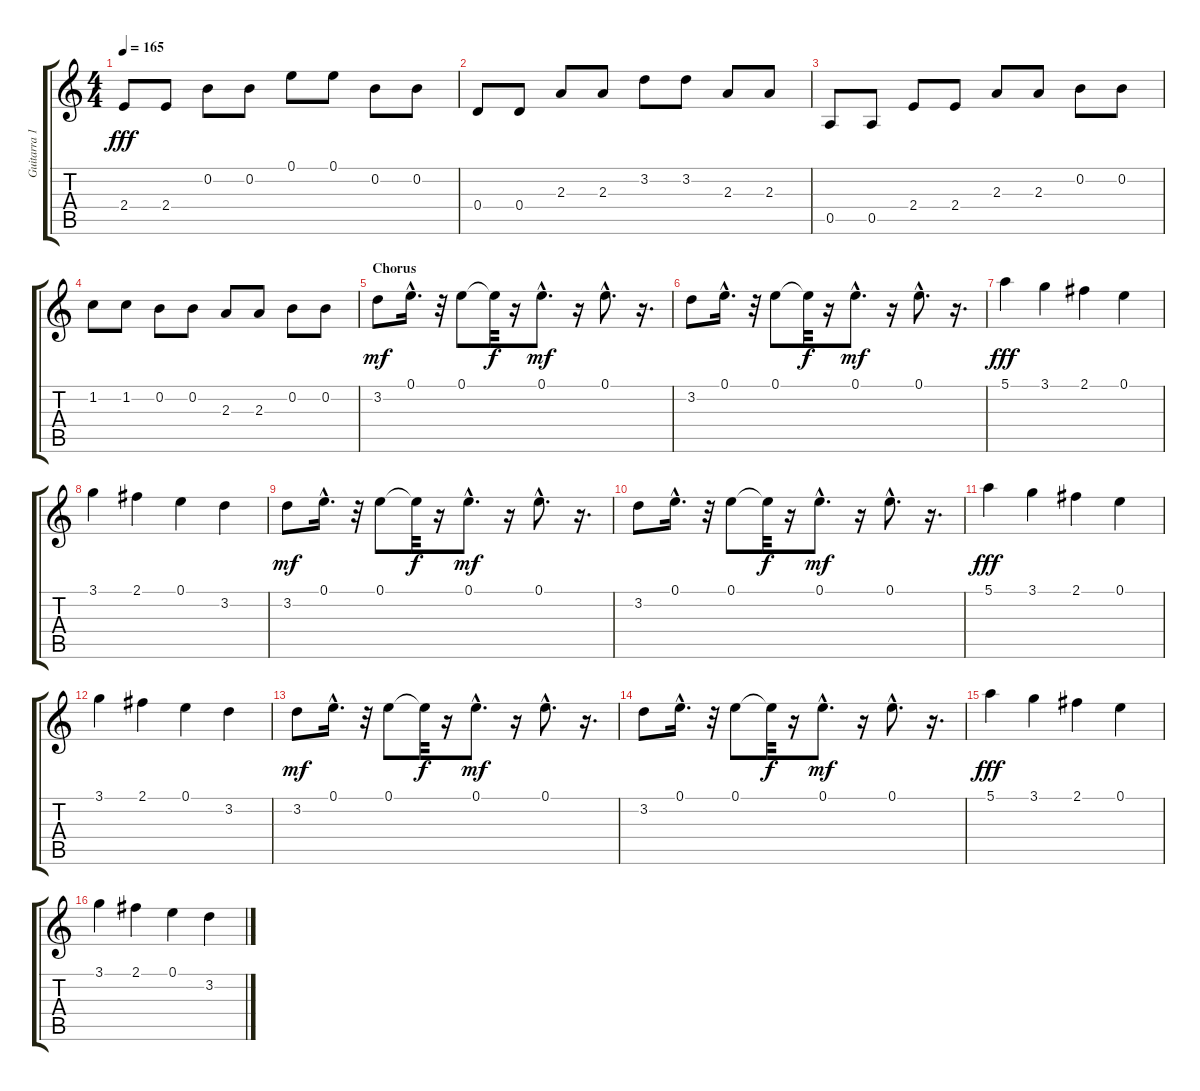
\track ("Guitarra 1 ( Lead )" "Guitarra 1") {instrument overdrivenguitar}
\staff {score tabs}
\tuning (E4 B3 G3 D3 A2 E2) {hide}
\ts (4 4)
\tempo 165
\clef g2
\ks c
2.4.8{dy fff} 2.4.8 0.2.8 0.2.8 0.1.8 0.1.8 0.2.8 0.2.8 |
0.4.8 0.4.8 2.3.8 2.3.8 3.2.8 3.2.8 2.3.8 2.3.8 |
0.5.8 0.5.8 2.4.8 2.4.8 2.3.8 2.3.8 0.2.8 0.2.8 |
1.2.8 1.2.8 0.2.8 0.2.8 2.3.8 2.3.8 0.2.8 0.2.8 |
\section ("" "Chorus")
3.2.8{dy mf} 0.1{hac}.16{d} r.32 0.1.8 0.1{t}.32{dy f} r.16 0.1{hac}.8{d dy mf} r.16 0.1{hac}.8{d} r.16{d} |
3.2.8 0.1{hac}.16{d} r.32 0.1.8 0.1{t}.32{dy f} r.16 0.1{hac}.8{d dy mf} r.16 0.1{hac}.8{d} r.16{d} |
5.1.4{dy fff} 3.1.4 2.1.4 0.1.4 |
3.1.4 2.1.4 0.1.4 3.2.4 |
3.2.8{dy mf} 0.1{hac}.16{d} r.32 0.1.8 0.1{t}.32{dy f} r.16 0.1{hac}.8{d dy mf} r.16 0.1{hac}.8{d} r.16{d} |
3.2.8 0.1{hac}.16{d} r.32 0.1.8 0.1{t}.32{dy f} r.16 0.1{hac}.8{d dy mf} r.16 0.1{hac}.8{d} r.16{d} |
5.1.4{dy fff} 3.1.4 2.1.4 0.1.4 |
3.1.4 2.1.4 0.1.4 3.2.4 |
3.2.8{dy mf} 0.1{hac}.16{d} r.32 0.1.8 0.1{t}.32{dy f} r.16 0.1{hac}.8{d dy mf} r.16 0.1{hac}.8{d} r.16{d} |
3.2.8 0.1{hac}.16{d} r.32 0.1.8 0.1{t}.32{dy f} r.16 0.1{hac}.8{d dy mf} r.16 0.1{hac}.8{d} r.16{d} |
5.1.4{dy fff} 3.1.4 2.1.4 0.1.4 |
3.1.4 2.1.4 0.1.4 3.2.4
